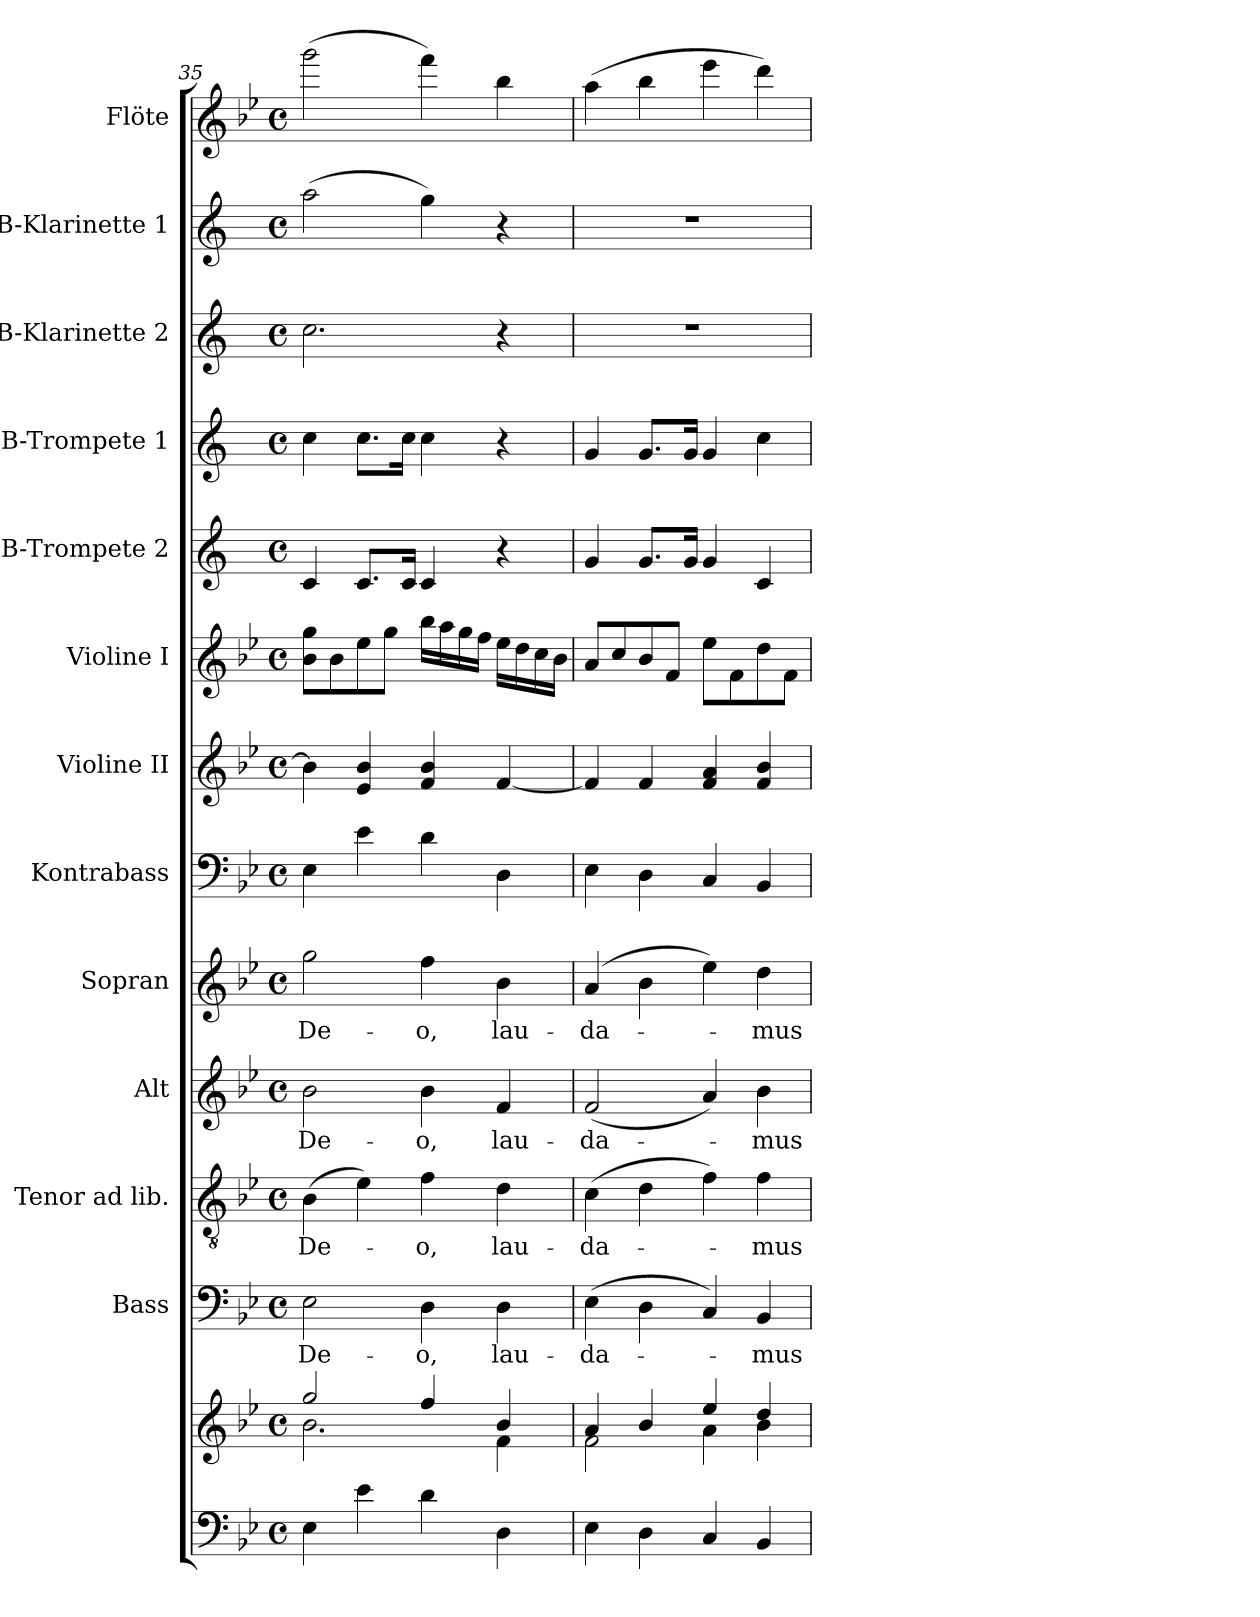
**kern	**kern	**kern	**text	**kern	**text	**kern	**text	**kern	**text	**kern	**kern	**kern	**kern	**kern	**kern	**kern	**kern
*part13	*part13	*part12	*part12	*part11	*part11	*part10	*part10	*part9	*part9	*part8	*part7	*part6	*part5	*part4	*part3	*part2	*part1
*staff14	*staff13	*staff12	*staff12	*staff11	*staff11	*staff10	*staff10	*staff9	*staff9	*staff8	*staff7	*staff6	*staff5	*staff4	*staff3	*staff2	*staff1
*	*	*I"Bass	*	*I"Tenor ad lib.	*	*I"Alt	*	*I"Sopran	*	*I"Kontrabass	*I"Violine II	*I"Violine I	*I"B-Trompete 2	*I"B-Trompete 1	*I"B-Klarinette 2	*I"B-Klarinette 1	*I"Flöte
*	*	*I'B.	*	*I'T.	*	*I'A.	*	*I'S.	*	*I'Kb.	*I'Vl. II	*I'Vl. I	*I'B Trp. 2	*I'B Trp. 1	*I'B Kl. 2	*I'B Kl. 1	*I'Fl.
*clefF4	*clefG2	*clefF4	*	*clefGv2	*	*clefG2	*	*clefG2	*	*clefF4	*clefG2	*clefG2	*clefG2	*clefG2	*clefG2	*clefG2	*clefG2
*	*	*	*	*	*	*	*	*	*	*ITrd7c12	*	*	*ITrd1c2	*ITrd1c2	*ITrd1c2	*ITrd1c2	*
*k[b-e-]	*k[b-e-]	*k[b-e-]	*	*k[b-e-]	*	*k[b-e-]	*	*k[b-e-]	*	*k[b-e-]	*k[b-e-]	*k[b-e-]	*k[b-e-]	*k[b-e-]	*k[b-e-]	*k[b-e-]	*k[b-e-]
*B-:	*B-:	*B-:	*	*B-:	*	*B-:	*	*B-:	*	*B-:	*B-:	*B-:	*B-:	*B-:	*B-:	*B-:	*B-:
*M4/4	*M4/4	*M4/4	*	*M4/4	*	*M4/4	*	*M4/4	*	*M4/4	*M4/4	*M4/4	*M4/4	*M4/4	*M4/4	*M4/4	*M4/4
*met(c)	*met(c)	*met(c)	*	*met(c)	*	*met(c)	*	*met(c)	*	*met(c)	*met(c)	*met(c)	*met(c)	*met(c)	*met(c)	*met(c)	*met(c)
=35	=35	=35	=35	=35	=35	=35	=35	=35	=35	=35	=35	=35	=35	=35	=35	=35	=35
*	*^	*	*	*	*	*	*	*	*	*	*	*	*	*	*	*	*
!	!	!	!	!LO:LY:b	!	!LO:LY:b	!	!LO:LY:b	!	!LO:LY:b	!	!	!	!	!	!	!	!
4E-\	2gg/	2.b-\	2E-\	De-	(>4B-\	De-	2b-\	De-	2gg\	De-	4EE-\	4b-\]	8b-\ 8gg\L	4B-/	4b-\	2.b-\	(>2gg\	(>2ggg\
.	.	.	.	.	.	.	.	.	.	.	.	.	8b-\	.	.	.	.	.
4e-\	.	.	.	.	4e-\)	.	.	.	.	.	4E-\	4e-/ 4b-/	8ee-\	8.B-/L	8.b-\L	.	.	.
.	.	.	.	.	.	.	.	.	.	.	.	.	8gg\J	.	.	.	.	.
.	.	.	.	.	.	.	.	.	.	.	.	.	.	16B-/Jk	16b-\Jk	.	.	.
!	!	!	!	!LO:LY:b	!	!LO:LY:b	!	!LO:LY:b	!	!LO:LY:b	!	!	!	!	!	!	!	!
4d\	4ff/	.	4D\	-o,	4f\	-o,	4b-\	-o,	4ff\	-o,	4D\	4f/ 4b-/	16bb-\LL	4B-/	4b-\	.	4ff\)	4fff\)
.	.	.	.	.	.	.	.	.	.	.	.	.	16aa\	.	.	.	.	.
.	.	.	.	.	.	.	.	.	.	.	.	.	16gg\	.	.	.	.	.
.	.	.	.	.	.	.	.	.	.	.	.	.	16ff\JJ	.	.	.	.	.
!	!	!	!	!LO:LY:b	!	!LO:LY:b	!	!LO:LY:b	!	!LO:LY:b	!	!	!	!	!	!	!	!
4D\	4b-/	4f\	4D\	lau-	4d\	lau-	4f/	lau-	4b-\	lau-	4DD\	[4f/	16ee-\LL	4r	4r	4r	4r	4bb-\
.	.	.	.	.	.	.	.	.	.	.	.	.	16dd\	.	.	.	.	.
.	.	.	.	.	.	.	.	.	.	.	.	.	16cc\	.	.	.	.	.
.	.	.	.	.	.	.	.	.	.	.	.	.	16b-\JJ	.	.	.	.	.
=36	=36	=36	=36	=36	=36	=36	=36	=36	=36	=36	=36	=36	=36	=36	=36	=36	=36	=36
!	!	!	!	!LO:LY:b	!	!LO:LY:b	!	!LO:LY:b	!	!LO:LY:b	!	!	!	!	!	!	!	!
4E-\	4a/	2f\	(>4E-\	-da-	(>4c\	-da-	(<2f/	-da-	(4a/	-da-	4EE-\	4f/]	8a/L	4f/	4f/	1r	1r	(>4aa\
.	.	.	.	.	.	.	.	.	.	.	.	.	8cc/	.	.	.	.	.
4D\	4b-/	.	4D\	.	4d\	.	.	.	4b-\	.	4DD\	4f/	8b-/	8.f/L	8.f/L	.	.	4bb-\
.	.	.	.	.	.	.	.	.	.	.	.	.	8f/J	.	.	.	.	.
.	.	.	.	.	.	.	.	.	.	.	.	.	.	16f/Jk	16f/Jk	.	.	.
4C/	4ee-/	4a\	4C/)	.	4f\)	.	4a/)	.	4ee-\)	.	4CC/	4f/ 4a/	8ee-\L	4f/	4f/	.	.	4eee-\
.	.	.	.	.	.	.	.	.	.	.	.	.	8f\	.	.	.	.	.
!	!	!	!	!LO:LY:b	!	!LO:LY:b	!	!LO:LY:b	!	!LO:LY:b	!	!	!	!	!	!	!	!
4BB-/	4dd/	4b-\	4BB-/	-mus	4f\	-mus	4b-\	-mus	4dd\	-mus	4BBB-/	4f/ 4b-/	8dd\	4B-/	4b-\	.	.	4ddd\)
.	.	.	.	.	.	.	.	.	.	.	.	.	8f\J	.	.	.	.	.
*	*v	*v	*	*	*	*	*	*	*	*	*	*	*	*	*	*	*	*
=	=	=	=	=	=	=	=	=	=	=	=	=	=	=	=	=	=
*-	*-	*-	*-	*-	*-	*-	*-	*-	*-	*-	*-	*-	*-	*-	*-	*-	*-
